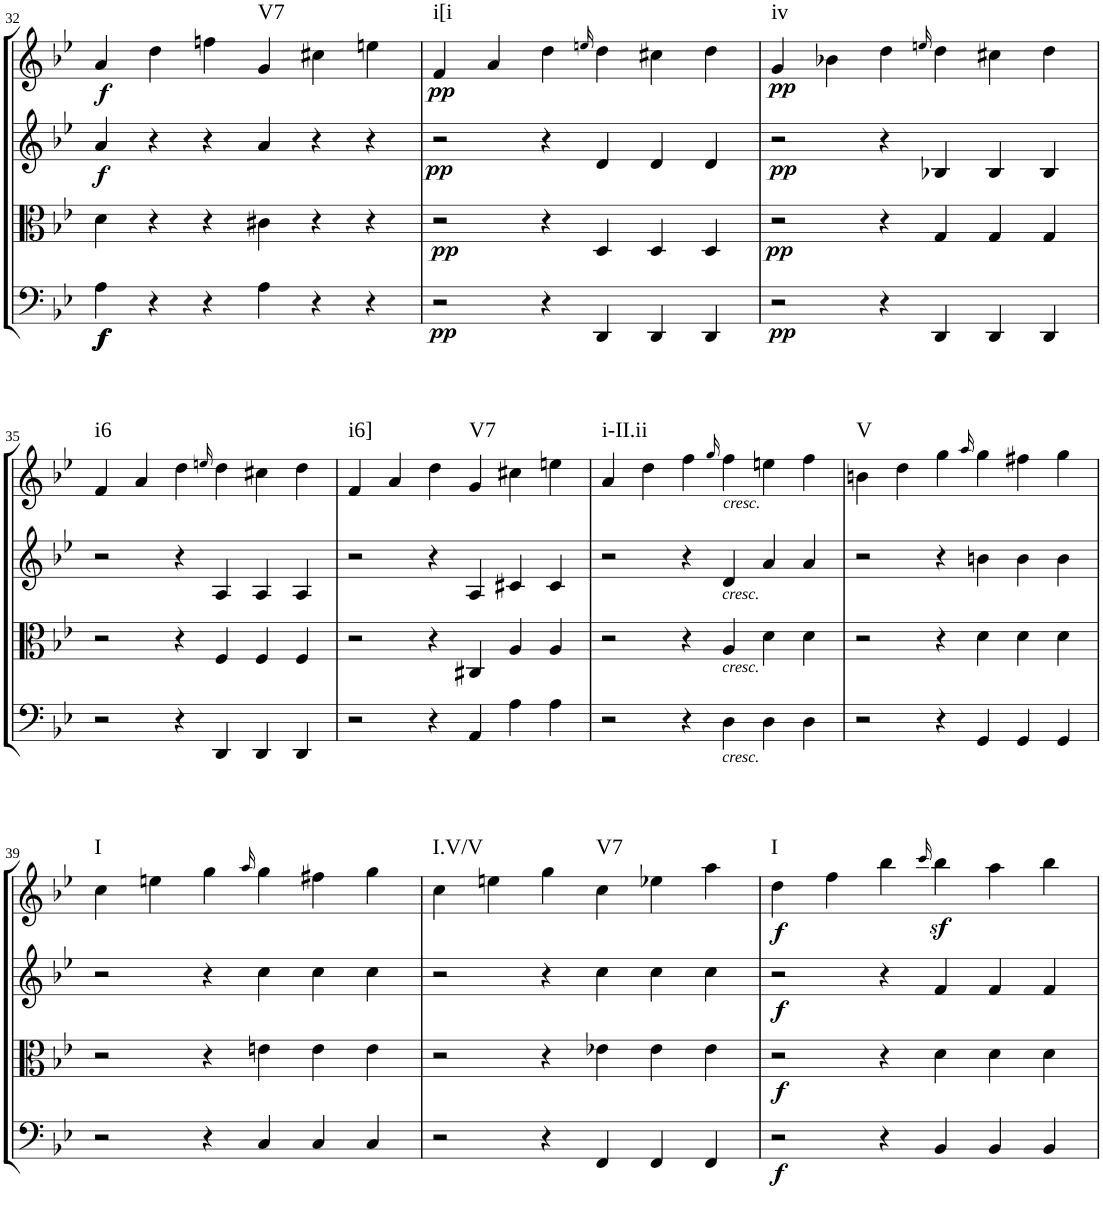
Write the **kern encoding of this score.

**kern	**dynam	**kern	**dynam	**kern	**dynam	**kern	**dynam	**harte
*part4	*part4	*part3	*part3	*part2	*part2	*part1	*part1	*part1
*staff4	*staff4	*staff3	*staff3	*staff2	*staff2	*staff1	*staff1	*
*I"Cello	*	*I"Viola	*	*I"2nd Violin	*	*I"1st Violin	*	*
*	*	*I'Vla	*	*I'Vln	*	*I'Vln	*	*
!!LO:PB:g=z
*clefF4	*	*clefC3	*	*clefG2	*	*clefG2	*	*
*k[b-e-]	*	*k[b-e-]	*	*k[b-e-]	*	*k[b-e-]	*	*
*g:	*	*g:	*	*g:	*	*g:	*	*
*M6/4	*	*M6/4	*	*M6/4	*	*M6/4	*	*
=32	=32	=32	=32	=32	=32	=32	=32	=32
!	!LO:DY:b	!	!	!	!	!	!	!
!	!LO:DY:n=1:b	!	!	!	!LO:DY:b	!	!LO:DY:b	!
4A\	f f	4d\	.	4a/	f	4a/	f	.
4r	.	4r	.	4r	.	4dd\	.	.
4r	.	4r	.	4r	.	4ffn\	.	.
!	!	!	!	!	!	!	!	!LO:H:kt=V7
4A\	.	4c#X\	.	4a/	.	4g/	.	N
4r	.	4r	.	4r	.	4cc#X\	.	.
4r	.	4r	.	4r	.	4een\	.	.
=33	=33	=33	=33	=33	=33	=33	=33	=33
!	!LO:DY:b	!	!LO:DY:b	!	!LO:DY:b	!	!LO:DY:b	!LO:H:kt=i[i
2r	pp	2r	pp	2r	pp	4f/	pp	N
.	.	.	.	.	.	4a/	.	.
4r	.	4r	.	4r	.	4dd\	.	.
.	.	.	.	.	.	16qeen/	.	.
4DD/	.	4D/	.	4d/	.	4dd\	.	.
4DD/	.	4D/	.	4d/	.	4cc#X\	.	.
4DD/	.	4D/	.	4d/	.	4dd\	.	.
=34	=34	=34	=34	=34	=34	=34	=34	=34
!	!LO:DY:b	!	!LO:DY:b	!	!LO:DY:b	!	!LO:DY:b	!LO:H:kt=iv
2r	pp	2r	pp	2r	pp	4g/	pp	N
.	.	.	.	.	.	4b-X\	.	.
4r	.	4r	.	4r	.	4dd\	.	.
.	.	.	.	.	.	16qeen/	.	.
4DD/	.	4G/	.	4B-X/	.	4dd\	.	.
4DD/	.	4G/	.	4B-/	.	4cc#X\	.	.
4DD/	.	4G/	.	4B-/	.	4dd\	.	.
!!LO:LB:g=z
=35	=35	=35	=35	=35	=35	=35	=35	=35
!	!	!	!	!	!	!	!	!LO:H:kt=i6
2r	.	2r	.	2r	.	4f/	.	N
.	.	.	.	.	.	4a/	.	.
4r	.	4r	.	4r	.	4dd\	.	.
.	.	.	.	.	.	16qeen/	.	.
4DD/	.	4F/	.	4A/	.	4dd\	.	.
4DD/	.	4F/	.	4A/	.	4cc#X\	.	.
4DD/	.	4F/	.	4A/	.	4dd\	.	.
=36	=36	=36	=36	=36	=36	=36	=36	=36
!	!	!	!	!	!	!	!	!LO:H:kt=i6]
2r	.	2r	.	2r	.	4f/	.	N
.	.	.	.	.	.	4a/	.	.
4r	.	4r	.	4r	.	4dd\	.	.
!	!	!	!	!	!	!	!	!LO:H:kt=V7
4AA/	.	4C#X/	.	4A/	.	4g/	.	N
4A\	.	4A/	.	4c#X/	.	4cc#X\	.	.
4A\	.	4A/	.	4c#/	.	4een\	.	.
=37	=37	=37	=37	=37	=37	=37	=37	=37
!	!	!	!	!	!	!	!	!LO:H:kt=i-II.ii
2r	.	2r	.	2r	.	4a/	.	N
.	.	.	.	.	.	4dd\	.	.
4r	.	4r	.	4r	.	4ff\	.	.
.	.	.	.	.	.	16qgg/	.	.
!	!	!	!	!	!	!LO:TX:b:i:t=cresc.	!	!
!	!	!	!	!LO:TX:b:i:t=cresc.	!	!	!	!
!	!	!LO:TX:b:i:t=cresc.	!	!	!	!	!	!
!LO:TX:b:i:t=cresc.	!	!	!	!	!	!	!	!
4D\	.	4A/	.	4d/	.	4ff\	.	.
4D\	.	4d\	.	4a/	.	4een\	.	.
4D\	.	4d\	.	4a/	.	4ff\	.	.
=38	=38	=38	=38	=38	=38	=38	=38	=38
!	!	!	!	!	!	!	!	!LO:H:kt=V
2r	.	2r	.	2r	.	4bn\	.	N
.	.	.	.	.	.	4dd\	.	.
4r	.	4r	.	4r	.	4gg\	.	.
.	.	.	.	.	.	16qaa/	.	.
4GG/	.	4d\	.	4bn\	.	4gg\	.	.
4GG/	.	4d\	.	4b\	.	4ff#X\	.	.
4GG/	.	4d\	.	4b\	.	4gg\	.	.
!!LO:LB:g=z
=39	=39	=39	=39	=39	=39	=39	=39	=39
!	!	!	!	!	!	!	!	!LO:H:kt=I
2r	.	2r	.	2r	.	4cc\	.	N
.	.	.	.	.	.	4een\	.	.
4r	.	4r	.	4r	.	4gg\	.	.
.	.	.	.	.	.	16qaa/	.	.
4C/	.	4en\	.	4cc\	.	4gg\	.	.
4C/	.	4e\	.	4cc\	.	4ff#X\	.	.
4C/	.	4e\	.	4cc\	.	4gg\	.	.
=40	=40	=40	=40	=40	=40	=40	=40	=40
!	!	!	!	!	!	!	!	!LO:H:kt=I.V/V
2r	.	2r	.	2r	.	4cc\	.	N
.	.	.	.	.	.	4een\	.	.
4r	.	4r	.	4r	.	4gg\	.	.
!	!	!	!	!	!	!	!	!LO:H:kt=V7
4FF/	.	4e-X\	.	4cc\	.	4cc\	.	N
4FF/	.	4e-\	.	4cc\	.	4ee-X\	.	.
4FF/	.	4e-\	.	4cc\	.	4aa\	.	.
=41	=41	=41	=41	=41	=41	=41	=41	=41
!	!LO:DY:b	!	!LO:DY:b	!	!LO:DY:b	!	!LO:DY:b	!LO:H:kt=I
2r	f	2r	f	2r	f	4dd\	f	N
.	.	.	.	.	.	4ff\	.	.
4r	.	4r	.	4r	.	4bb-\	.	.
.	.	.	.	.	.	16qccc/	.	.
4BB-/	.	4d\	.	4f/	.	4bb-z<\	.	.
4BB-/	.	4d\	.	4f/	.	4aa\	.	.
4BB-/	.	4d\	.	4f/	.	4bb-\	.	.
=	=	=	=	=	=	=	=	=
*-	*-	*-	*-	*-	*-	*-	*-	*-
